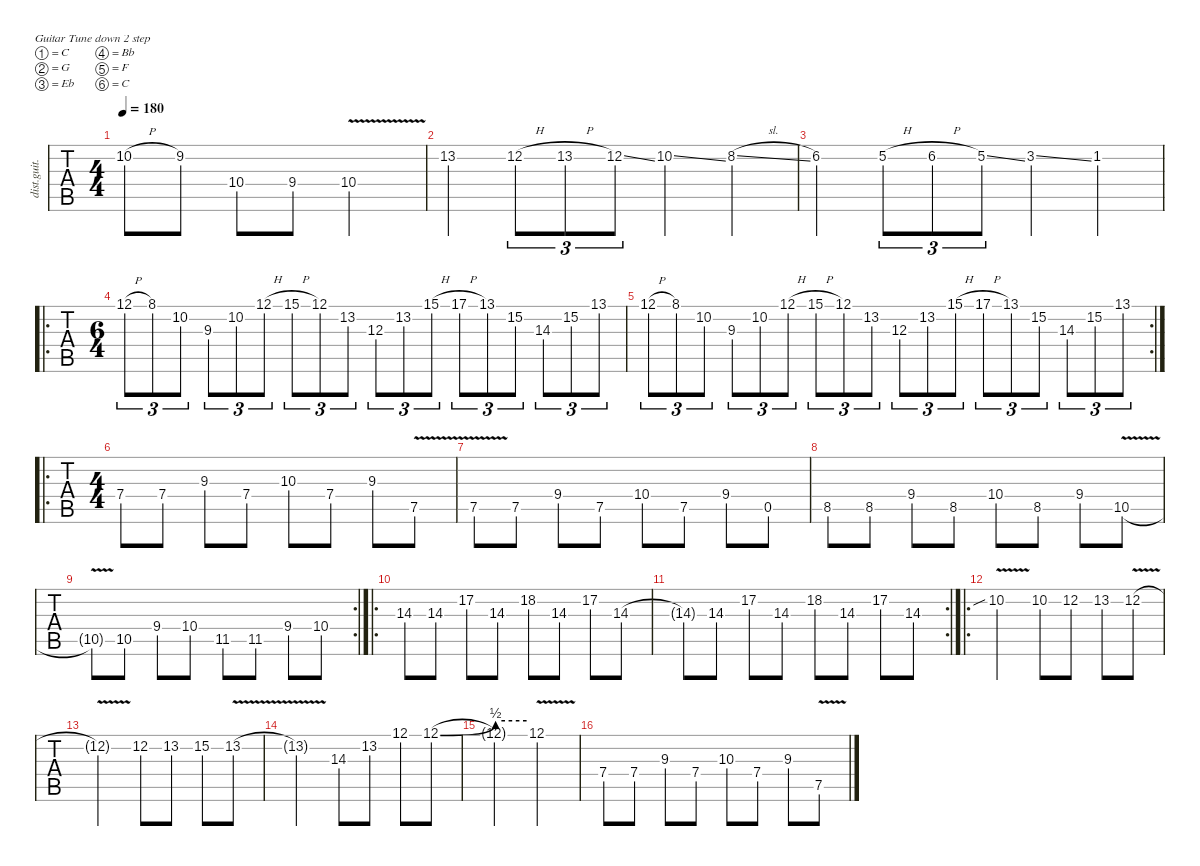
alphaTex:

\defaultSystemsLayout 4
\hideDynamics
\bracketExtendMode nobrackets
\otherSystemsTrackNameOrientation horizontal
\track ("Gtr. 2" "dist.guit.") {solo instrument distortionguitar}
\staff {tabs}
\tuning (C4 G3 Eb3 Bb2 F2 C2)
\ts (4 4)
\tempo 180
\clef g2
\ks fminor
10.2{h acc forcenatural}.8{dy f} 9.2{acc forcenatural}.8 10.4{acc b}.8 9.4{acc forcenatural}.8 10.4{v acc b}.2 |
13.2{acc b}.4 12.2{h acc forcenatural}.8{tu (3 2)} 13.2{h acc b}.8{tu (3 2)} 12.2{ss acc forcenatural}.8{tu (3 2)} 10.2{ss acc forcenatural}.4 8.2{sl acc b}.4 |
6.2{acc b}.4 5.2{h acc forcenatural}.8{tu (3 2)} 6.2{h acc b}.8{tu (3 2)} 5.2{ss acc forcenatural}.8{tu (3 2)} 3.2{ss acc b}.4 1.2{acc b}.4 |
\ro
\ts (6 4)
\beaming (8 6 6)
12.1{h acc forcenatural}.8{tu (3 2) ot 8va} 8.1{acc b}.8{tu (3 2) ot 8va} 10.2{acc forcenatural}.8{tu (3 2) ot 8va} 9.3{acc forcenatural}.8{tu (3 2) ot 8va} 10.2{acc forcenatural}.8{tu (3 2) ot 8va} 12.1{h acc forcenatural}.8{tu (3 2) ot 8va} 15.1{h acc b}.8{tu (3 2) ot 8va} 12.1{acc forcenatural}.8{tu (3 2) ot 8va} 13.2{acc b}.8{tu (3 2) ot 8va} 12.3{acc b}.8{tu (3 2) ot 8va} 13.2{acc b}.8{tu (3 2) ot 8va} 15.1{h acc b}.8{tu (3 2) ot 8va} 17.1{h acc forcenatural}.8{tu (3 2) ot 8va} 13.1{acc b}.8{tu (3 2) ot 8va} 15.2{acc b}.8{tu (3 2) ot 8va} 14.3{acc forcenatural}.8{tu (3 2) ot 8va} 15.2{acc b}.8{tu (3 2) ot 8va} 13.1{acc b}.8{tu (3 2)} |
\rc 2
12.1{h acc forcenatural}.8{tu (3 2) ot 8va} 8.1{acc b}.8{tu (3 2) ot 8va} 10.2{acc forcenatural}.8{tu (3 2) ot 8va} 9.3{acc forcenatural}.8{tu (3 2) ot 8va} 10.2{acc forcenatural}.8{tu (3 2) ot 8va} 12.1{h acc forcenatural}.8{tu (3 2) ot 8va} 15.1{h acc b}.8{tu (3 2) ot 8va} 12.1{acc forcenatural}.8{tu (3 2) ot 8va} 13.2{acc b}.8{tu (3 2) ot 8va} 12.3{acc b}.8{tu (3 2) ot 8va} 13.2{acc b}.8{tu (3 2) ot 8va} 15.1{h acc b}.8{tu (3 2) ot 8va} 17.1{h acc forcenatural}.8{tu (3 2) ot 8va} 13.1{acc b}.8{tu (3 2) ot 8va} 15.2{acc b}.8{tu (3 2) ot 8va} 14.3{acc forcenatural}.8{tu (3 2) ot 8va} 15.2{acc b}.8{tu (3 2) ot 8va} 13.1{acc b}.8{tu (3 2)} |
\ro
\ts (4 4)
\beaming (8 2 2 2 2)
7.4{acc forcenatural}.8 7.4{acc forcenatural}.8 9.3{acc forcenatural}.8 7.4{acc forcenatural}.8 10.3{acc b}.8 7.4{acc forcenatural}.8 9.3{acc forcenatural}.8 7.5{v acc forcenatural}.8 |
7.5{v acc forcenatural}.8 7.5{acc forcenatural}.8 9.4{acc forcenatural}.8 7.5{acc forcenatural}.8 10.4{acc b}.8 7.5{acc forcenatural}.8 9.4{acc forcenatural}.8 0.5{acc forcenatural}.8 |
8.5{acc b}.8 8.5{acc b}.8 9.4{acc forcenatural}.8 8.5{acc b}.8 10.4{acc b}.8 8.5{acc b}.8 9.4{acc forcenatural}.8 10.5{v acc b}.8 |
\rc 2
10.5{v t acc b}.8 10.5{acc b}.8 9.4{acc forcenatural}.8 10.4{acc b}.8 11.5{acc forcenatural}.8 11.5{acc forcenatural}.8 9.4{acc forcenatural}.8 10.4{acc b}.8 |
\ro
14.3{acc forcenatural}.8 14.3{acc forcenatural}.8 17.2{acc forcenatural}.8 14.3{acc forcenatural}.8 18.2{acc b}.8 14.3{acc forcenatural}.8 17.2{acc forcenatural}.8 14.3{acc forcenatural}.8 |
\rc 2
14.3{t acc forcenatural}.8 14.3{acc forcenatural}.8 17.2{acc forcenatural}.8 14.3{acc forcenatural}.8 18.2{acc b}.8 14.3{acc forcenatural}.8 17.2{acc forcenatural}.8 14.3{acc forcenatural}.8 |
\ro
10.2{v sib acc forcenatural}.2 10.2{acc forcenatural}.8 12.2{acc forcenatural}.8 13.2{acc b}.8 12.2{v acc forcenatural}.8 |
12.2{v t acc forcenatural}.2 12.2{acc forcenatural}.8 13.2{acc b}.8 15.2{acc b}.8 13.2{v acc b}.8 |
13.2{v t acc b}.2 14.3{acc forcenatural}.8 13.2{acc b}.8 12.1{acc forcenatural}.8 12.1{be (bend 0 0 60 2) acc forcenatural}.8 |
12.1{be (hold 0 2 60 2) t}.2 12.1{v acc forcenatural}.2 |
7.4{acc forcenatural}.8{dy mf} 7.4{acc forcenatural}.8 9.3{acc forcenatural}.8 7.4{acc forcenatural}.8 10.3{acc b}.8 7.4{acc forcenatural}.8 9.3{acc forcenatural}.8 7.5{v acc forcenatural}.8
